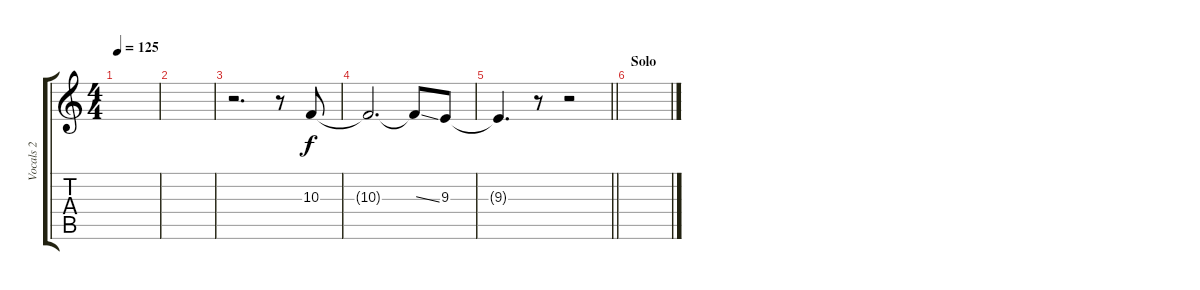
\track ("Vocals 2" "Vocals 2") {instrument lead2sawtooth}
\staff {score tabs}
\tuning (E4 B3 G3 D3 A2 E2) {hide}
\ts (4 4)
\tempo 125
\clef g2
\ks c
|
|
r.2{d} r.8 10.3.8 |
10.3{t}.2{d} 10.3{ss t}.8 9.3.8 |
\barLineRight lightlight
9.3{t}.4{d} r.8 r.2 |
\section ("" "Solo")
